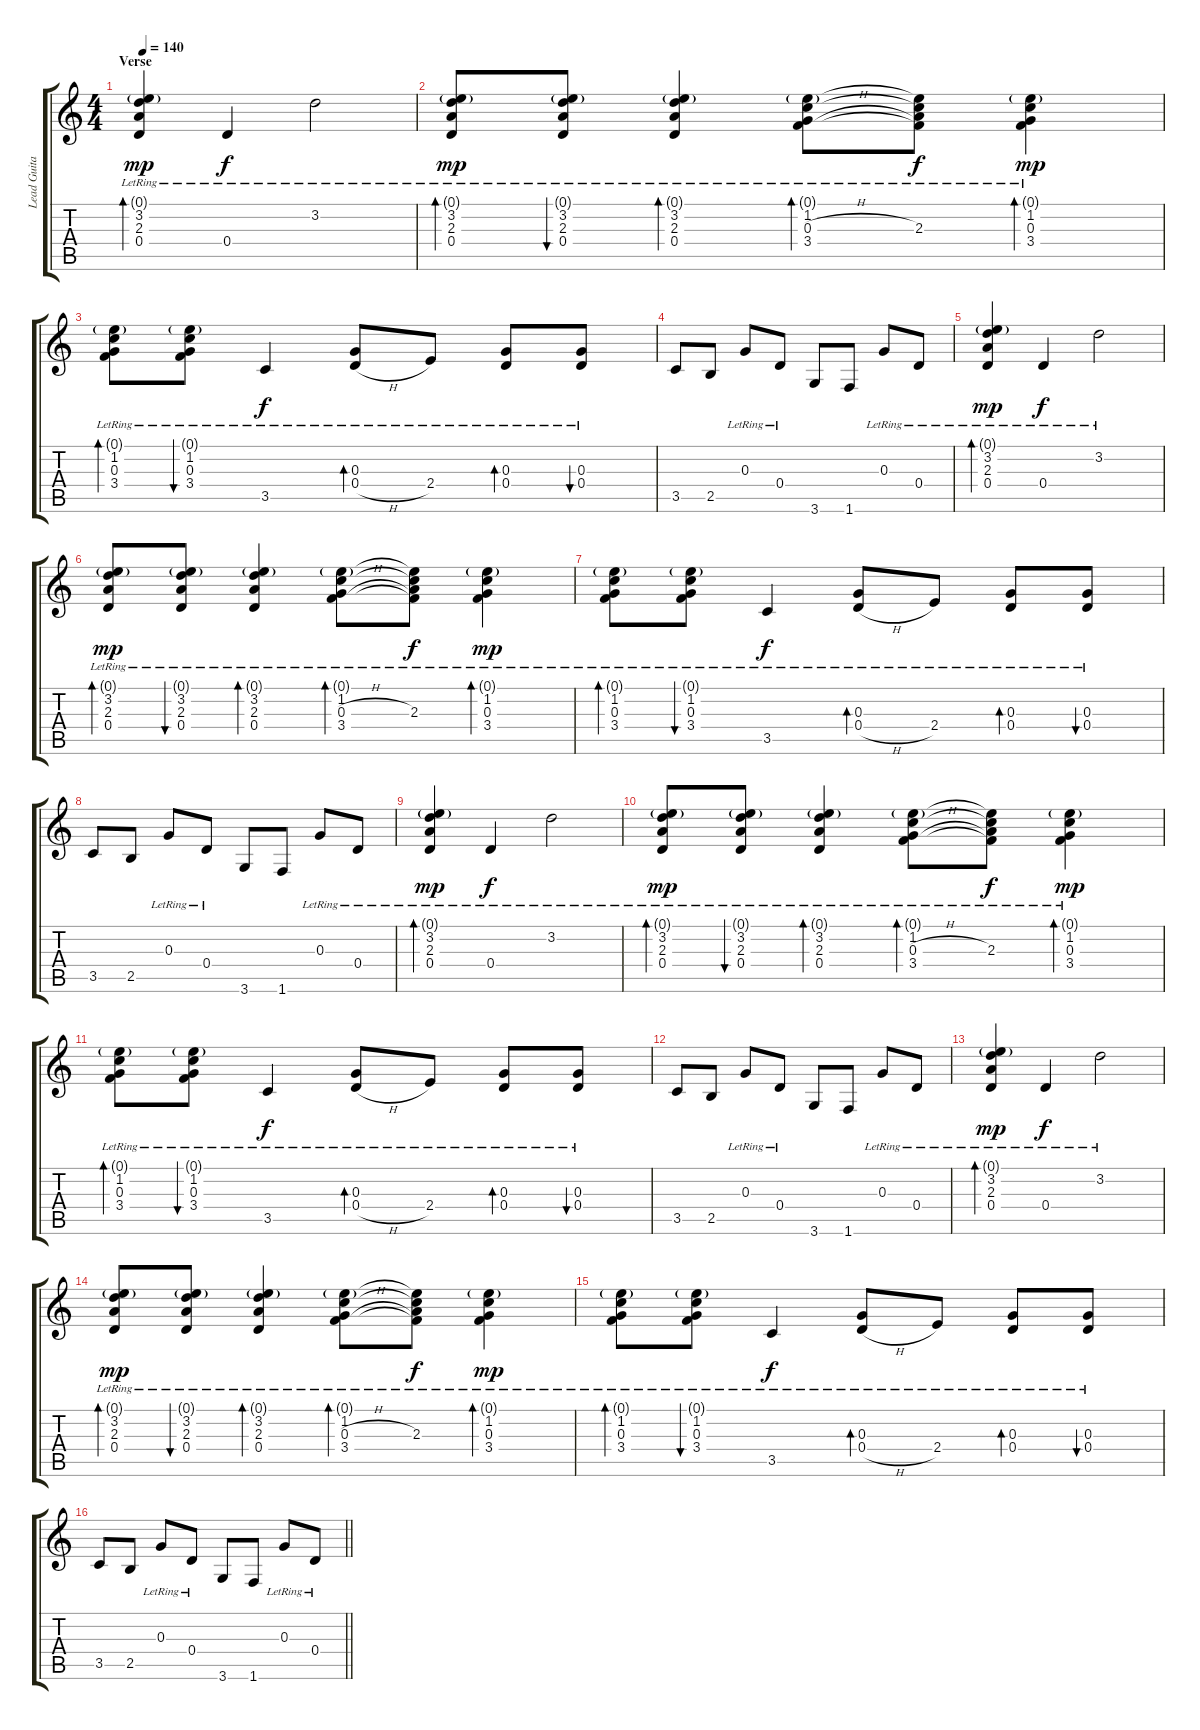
\track ("Lead Guitar" "Lead Guita") {instrument acousticguitarsteel}
\staff {score tabs}
\tuning (E4 B3 G3 D3 A2 E2) {hide}
\ts (4 4)
\section ("" "Verse")
\tempo 140
\clef g2
\ks c
(0.1{g lr} 3.2{lr} 2.3{lr} 0.4{lr}).4{bd 240 dy mp} 0.4{lr}.4{dy f} 3.2{lr}.2 |
(0.1{g} 3.2 2.3 0.4{lr}).8{bd 240 dy mp} (0.1{g} 3.2 2.3 0.4{lr}).8{bu 240} (0.1{g} 3.2 2.3 0.4{lr}).4{bd 240} (0.1{g} 1.2 0.3{h} 3.4{lr}).8{bd 240} (0.1{t} 1.2{t} 2.3{lr} 3.4{t}).8{dy f} (0.1{g} 1.2 0.3 3.4{lr}).4{bd 240 dy mp} |
(0.1{g lr} 1.2{lr} 0.3{lr} 3.4{lr}).8{bd 240} (0.1{g lr} 1.2{lr} 0.3{lr} 3.4{lr}).8{bu 240} 3.5{lr}.4{dy f} (0.3{lr} 0.4{h lr}).8{bd 240} 2.4{lr}.8 (0.3{lr} 0.4{lr}).8{bd 240} (0.3 0.4{lr}).8{bu 240} |
3.5.8 2.5.8 0.3{lr}.8 0.4{lr}.8 3.6.8 1.6.8 0.3{lr}.8 0.4{lr}.8 |
(0.1{g lr} 3.2{lr} 2.3{lr} 0.4{lr}).4{bd 240 dy mp} 0.4{lr}.4{dy f} 3.2{lr}.2 |
(0.1{g} 3.2 2.3 0.4{lr}).8{bd 240 dy mp} (0.1{g} 3.2 2.3 0.4{lr}).8{bu 240} (0.1{g} 3.2 2.3 0.4{lr}).4{bd 240} (0.1{g} 1.2 0.3{h} 3.4{lr}).8{bd 240} (0.1{t} 1.2{t} 2.3{lr} 3.4{t}).8{dy f} (0.1{g} 1.2 0.3 3.4{lr}).4{bd 240 dy mp} |
(0.1{g lr} 1.2{lr} 0.3{lr} 3.4{lr}).8{bd 240} (0.1{g lr} 1.2{lr} 0.3{lr} 3.4{lr}).8{bu 240} 3.5{lr}.4{dy f} (0.3{lr} 0.4{h lr}).8{bd 240} 2.4{lr}.8 (0.3{lr} 0.4{lr}).8{bd 240} (0.3 0.4{lr}).8{bu 240} |
3.5.8 2.5.8 0.3{lr}.8 0.4{lr}.8 3.6.8 1.6.8 0.3{lr}.8 0.4{lr}.8 |
(0.1{g lr} 3.2{lr} 2.3{lr} 0.4{lr}).4{bd 240 dy mp} 0.4{lr}.4{dy f} 3.2{lr}.2 |
(0.1{g} 3.2 2.3 0.4{lr}).8{bd 240 dy mp} (0.1{g} 3.2 2.3 0.4{lr}).8{bu 240} (0.1{g} 3.2 2.3 0.4{lr}).4{bd 240} (0.1{g} 1.2 0.3{h} 3.4{lr}).8{bd 240} (0.1{t} 1.2{t} 2.3{lr} 3.4{t}).8{dy f} (0.1{g} 1.2 0.3 3.4{lr}).4{bd 240 dy mp} |
(0.1{g lr} 1.2{lr} 0.3{lr} 3.4{lr}).8{bd 240} (0.1{g lr} 1.2{lr} 0.3{lr} 3.4{lr}).8{bu 240} 3.5{lr}.4{dy f} (0.3{lr} 0.4{h lr}).8{bd 240} 2.4{lr}.8 (0.3{lr} 0.4{lr}).8{bd 240} (0.3 0.4{lr}).8{bu 240} |
3.5.8 2.5.8 0.3{lr}.8 0.4{lr}.8 3.6.8 1.6.8 0.3{lr}.8 0.4{lr}.8 |
(0.1{g lr} 3.2{lr} 2.3{lr} 0.4{lr}).4{bd 240 dy mp} 0.4{lr}.4{dy f} 3.2{lr}.2 |
(0.1{g} 3.2 2.3 0.4{lr}).8{bd 240 dy mp} (0.1{g} 3.2 2.3 0.4{lr}).8{bu 240} (0.1{g} 3.2 2.3 0.4{lr}).4{bd 240} (0.1{g} 1.2 0.3{h} 3.4{lr}).8{bd 240} (0.1{t} 1.2{t} 2.3{lr} 3.4{t}).8{dy f} (0.1{g} 1.2 0.3 3.4{lr}).4{bd 240 dy mp} |
(0.1{g lr} 1.2{lr} 0.3{lr} 3.4{lr}).8{bd 240} (0.1{g lr} 1.2{lr} 0.3{lr} 3.4{lr}).8{bu 240} 3.5{lr}.4{dy f} (0.3{lr} 0.4{h lr}).8{bd 240} 2.4{lr}.8 (0.3{lr} 0.4{lr}).8{bd 240} (0.3 0.4{lr}).8{bu 240} |
\barLineRight lightlight
3.5.8 2.5.8 0.3{lr}.8 0.4{lr}.8 3.6.8 1.6.8 0.3{lr}.8 0.4{lr}.8
